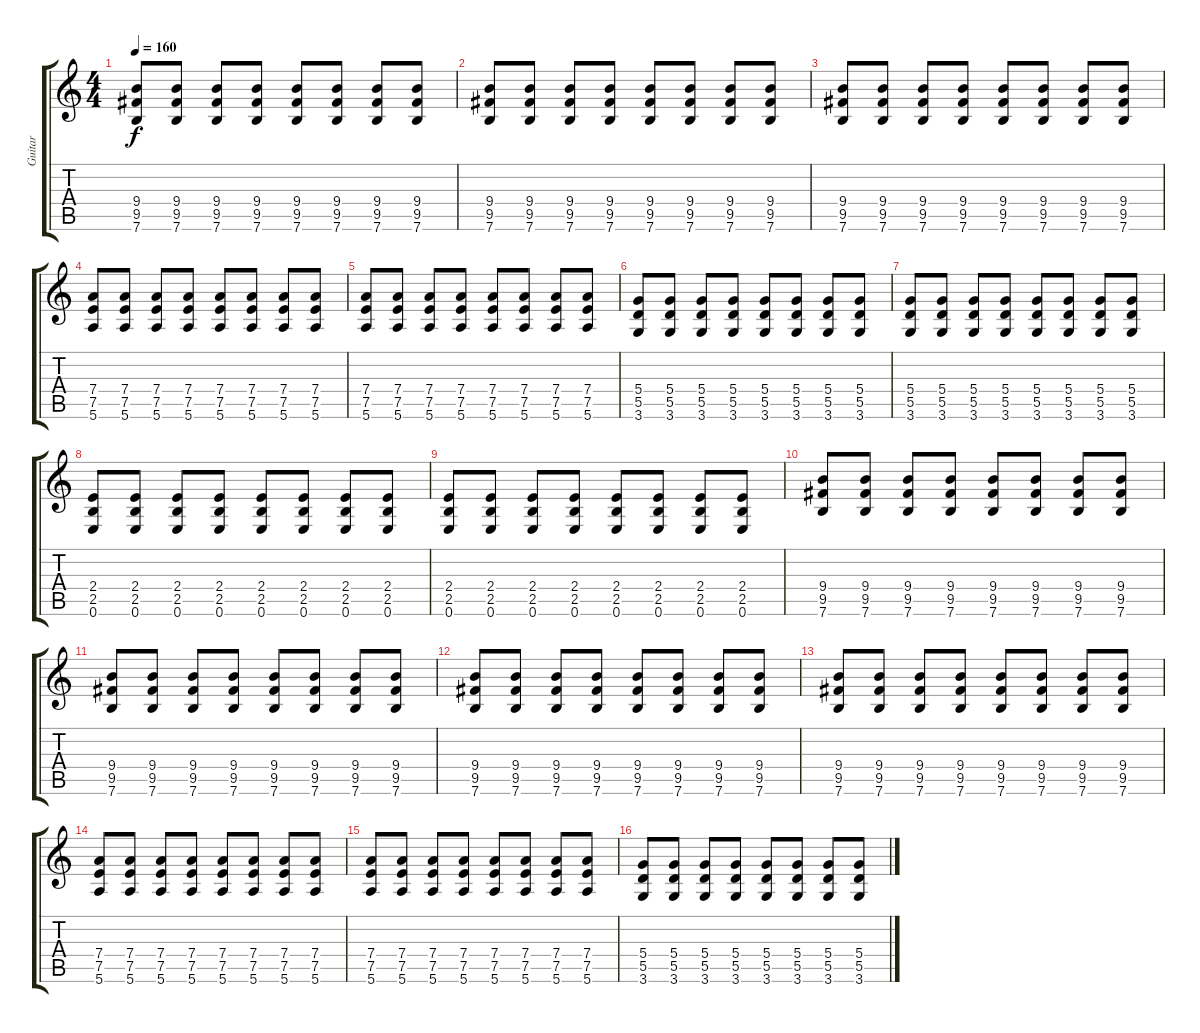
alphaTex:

\track ("Guitar" "Guitar") {instrument overdrivenguitar}
\staff {score tabs}
\tuning (E4 B3 G3 D3 A2 E2) {hide}
\ts (4 4)
\tempo 160
\clef g2
\ks c
(9.4 9.5 7.6).8{dy f} (9.4 9.5 7.6).8 (9.4 9.5 7.6).8 (9.4 9.5 7.6).8 (9.4 9.5 7.6).8 (9.4 9.5 7.6).8 (9.4 9.5 7.6).8 (9.4 9.5 7.6).8 |
(9.4 9.5 7.6).8 (9.4 9.5 7.6).8 (9.4 9.5 7.6).8 (9.4 9.5 7.6).8 (9.4 9.5 7.6).8 (9.4 9.5 7.6).8 (9.4 9.5 7.6).8 (9.4 9.5 7.6).8 |
(9.4 9.5 7.6).8 (9.4 9.5 7.6).8 (9.4 9.5 7.6).8 (9.4 9.5 7.6).8 (9.4 9.5 7.6).8 (9.4 9.5 7.6).8 (9.4 9.5 7.6).8 (9.4 9.5 7.6).8 |
(7.4 7.5 5.6).8 (7.4 7.5 5.6).8 (7.4 7.5 5.6).8 (7.4 7.5 5.6).8 (7.4 7.5 5.6).8 (7.4 7.5 5.6).8 (7.4 7.5 5.6).8 (7.4 7.5 5.6).8 |
(7.4 7.5 5.6).8 (7.4 7.5 5.6).8 (7.4 7.5 5.6).8 (7.4 7.5 5.6).8 (7.4 7.5 5.6).8 (7.4 7.5 5.6).8 (7.4 7.5 5.6).8 (7.4 7.5 5.6).8 |
(5.4 5.5 3.6).8 (5.4 5.5 3.6).8 (5.4 5.5 3.6).8 (5.4 5.5 3.6).8 (5.4 5.5 3.6).8 (5.4 5.5 3.6).8 (5.4 5.5 3.6).8 (5.4 5.5 3.6).8 |
(5.4 5.5 3.6).8 (5.4 5.5 3.6).8 (5.4 5.5 3.6).8 (5.4 5.5 3.6).8 (5.4 5.5 3.6).8 (5.4 5.5 3.6).8 (5.4 5.5 3.6).8 (5.4 5.5 3.6).8 |
(2.4 2.5 0.6).8 (2.4 2.5 0.6).8 (2.4 2.5 0.6).8 (2.4 2.5 0.6).8 (2.4 2.5 0.6).8 (2.4 2.5 0.6).8 (2.4 2.5 0.6).8 (2.4 2.5 0.6).8 |
(2.4 2.5 0.6).8 (2.4 2.5 0.6).8 (2.4 2.5 0.6).8 (2.4 2.5 0.6).8 (2.4 2.5 0.6).8 (2.4 2.5 0.6).8 (2.4 2.5 0.6).8 (2.4 2.5 0.6).8 |
(9.4 9.5 7.6).8 (9.4 9.5 7.6).8 (9.4 9.5 7.6).8 (9.4 9.5 7.6).8 (9.4 9.5 7.6).8 (9.4 9.5 7.6).8 (9.4 9.5 7.6).8 (9.4 9.5 7.6).8 |
(9.4 9.5 7.6).8 (9.4 9.5 7.6).8 (9.4 9.5 7.6).8 (9.4 9.5 7.6).8 (9.4 9.5 7.6).8 (9.4 9.5 7.6).8 (9.4 9.5 7.6).8 (9.4 9.5 7.6).8 |
(9.4 9.5 7.6).8 (9.4 9.5 7.6).8 (9.4 9.5 7.6).8 (9.4 9.5 7.6).8 (9.4 9.5 7.6).8 (9.4 9.5 7.6).8 (9.4 9.5 7.6).8 (9.4 9.5 7.6).8 |
(9.4 9.5 7.6).8 (9.4 9.5 7.6).8 (9.4 9.5 7.6).8 (9.4 9.5 7.6).8 (9.4 9.5 7.6).8 (9.4 9.5 7.6).8 (9.4 9.5 7.6).8 (9.4 9.5 7.6).8 |
(7.4 7.5 5.6).8 (7.4 7.5 5.6).8 (7.4 7.5 5.6).8 (7.4 7.5 5.6).8 (7.4 7.5 5.6).8 (7.4 7.5 5.6).8 (7.4 7.5 5.6).8 (7.4 7.5 5.6).8 |
(7.4 7.5 5.6).8 (7.4 7.5 5.6).8 (7.4 7.5 5.6).8 (7.4 7.5 5.6).8 (7.4 7.5 5.6).8 (7.4 7.5 5.6).8 (7.4 7.5 5.6).8 (7.4 7.5 5.6).8 |
(5.4 5.5 3.6).8 (5.4 5.5 3.6).8 (5.4 5.5 3.6).8 (5.4 5.5 3.6).8 (5.4 5.5 3.6).8 (5.4 5.5 3.6).8 (5.4 5.5 3.6).8 (5.4 5.5 3.6).8
